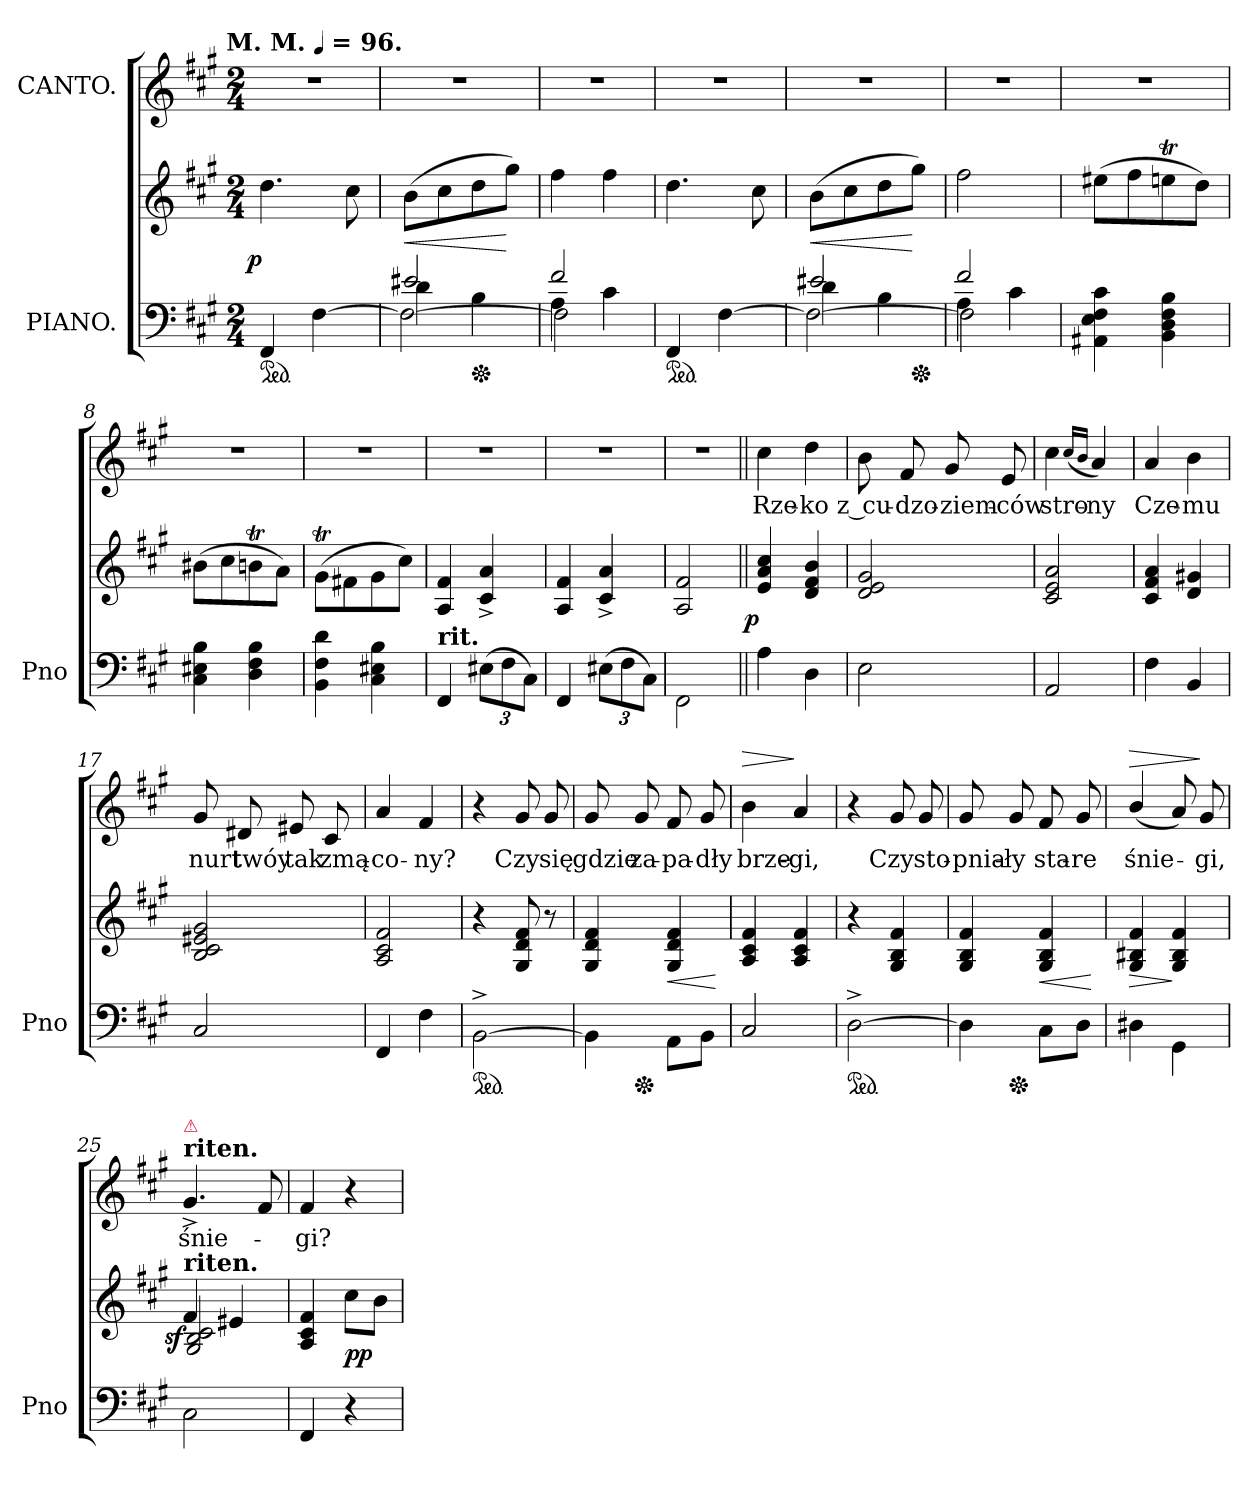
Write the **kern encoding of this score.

**kern	**kern	**dynam	**kern	**text	**dynam
*part2	*part2	*part2	*part1	*part1	*part1
*staff3	*staff2	*staff2/3	*staff1	*staff1	*staff1
*I"PIANO.	*	*	*I"CANTO.	*	*
*I'Pno	*	*	*	*	*
*clefF4	*clefG2	*	*clefG2	*	*
*k[f#c#g#]	*k[f#c#g#]	*	*k[f#c#g#]	*	*
*f#:	*f#:	*	*f#:	*	*
!!LO:TX:omd:t=M. M. [quarter] = 96.
*M2/4	*M2/4	*	*M2/4	*	*
*MM96	*MM96	*	*MM96	*	*
=1	=1	=1	=1	=1	=1
!	!	!LO:DY:rj	!	!	!
*ped	*	*	*	*	*
4FF#	4.dd	p	2rdd	.	.
[<4F#	.	.	.	.	.
.	8cc#	.	.	.	.
=2	=2	=2	=2	=2	=2
*^	*	*	*	*	*
*	*^	*	*	*	*	*
2e#X	4d	2F#\_	(>8bL	<	2rdd	.	.
.	.	.	8cc#	.	.	.	.
*Xped	*	*	*	*	*	*	*
.	4B	.	8dd	.	.	.	.
.	.	.	8gg#J)	[	.	.	.
=3	=3	=3	=3	=3	=3	=3	=3
2f#	4A	2F#\]	4ff#	.	2rdd	.	.
.	4c#	.	4ff#	.	.	.	.
*v	*v	*v	*	*	*	*	*
=4	=4	=4	=4	=4	=4
*ped	*	*	*	*	*
4FF#	4.dd	.	2rdd	.	.
[<4F#	.	.	.	.	.
.	8cc#	.	.	.	.
=5	=5	=5	=5	=5	=5
*^	*	*	*	*	*
*	*^	*	*	*	*	*
2e#X	4d	2F#\_	(>8bL	<	2rdd	.	.
.	.	.	8cc#	.	.	.	.
.	4B	.	8dd	.	.	.	.
*Xped	*	*	*	*	*	*	*
.	.	.	8gg#J)	[	.	.	.
=6	=6	=6	=6	=6	=6	=6	=6
2f#	4A	2F#\]	2ff#	.	2rdd	.	.
.	4c#	.	.	.	.	.	.
*	*v	*v	*	*	*	*	*
=7	=7	=7	=7	=7	=7	=7
!LO:TX:a:B:t=rubato.	!	!	!	!	!	!
*v	*v	*	*	*	*	*
4AA#X 4E 4F# 4c#	(>8ee#XL	.	2rdd	.	.
.	8ff#	.	.	.	.
4BB 4D 4F# 4B	8eenT	.	.	.	.
.	8ddJ)	.	.	.	.
=8	=8	=8	=8	=8	=8
4C# 4E#X 4B	(>8b#XL	.	2rdd	.	.
.	8cc#	.	.	.	.
4D 4F# 4B	8bnT	.	.	.	.
.	8aJ)	.	.	.	.
=9	=9	=9	=9	=9	=9
4BB 4F# 4d	(>8g#t\L	.	2rdd	.	.
.	8f#X\	.	.	.	.
4C# 4E#X 4B	8g#\	.	.	.	.
.	8cc#\J)	.	.	.	.
=10	=10	=10	=10	=10	=10
!LO:TX:a:B:t=rit.	!	!	!	!	!
4FF#	4A 4f#	.	2rdd	.	.
(>12E#XL	4c#^> 4a^>	.	.	.	.
12F#	.	.	.	.	.
12C#J)	.	.	.	.	.
=11	=11	=11	=11	=11	=11
4FF#	4A 4f#	.	2rdd	.	.
(>12E#XL	4c#^> 4a^>	.	.	.	.
12F#	.	.	.	.	.
12C#J)	.	.	.	.	.
=12	=12	=12	=12	=12	=12
2FF#\	2A/ 2f#/	.	2rdd	.	.
=13||	=13||	=13||	=13||	=13||	=13||
*	*	*	*MM60	*	*
!	!	!LO:DY:rj	!	!	!
4A	4e 4a 4cc#	p	4cc#	Rze-	.
4D	4d 4f# 4b	.	4dd	-ko	.
=14	=14	=14	=14	=14	=14
2E	2d 2e 2g#	.	8b	z cu-	.
.	.	.	8f#	-dzo-	.
.	.	.	8g#	-ziem-	.
.	.	.	8e	-ców	.
=15	=15	=15	=15	=15	=15
2AA	2c# 2e 2a	.	4cc#	stro-	.
.	.	.	(16qqcc#/LL	.	.
.	.	.	16qqb/JJ	.	.
.	.	.	4a)	-ny	.
=16	=16	=16	=16	=16	=16
4F#	4c# 4f# 4a	.	4a	Cze-	.
4BB	4d 4g#X	.	4b	mu	.
=17	=17	=17	=17	=17	=17
2C#	2B 2c# 2e#X 2g#	.	8g#	nurt	.
.	.	.	8d#X	twóy	.
.	.	.	8e#X	tak	.
.	.	.	8c#	zmą-	.
=18	=18	=18	=18	=18	=18
4FF#	2A 2c# 2f#	.	4a	-co-	.
4F#	.	.	4f#	-ny?	.
=19	=19	=19	=19	=19	=19
*ped	*	*	*	*	*
[2BB^>\	4r	.	4r	.	.
.	8G#/ 8d/ 8f#/	.	8g#	Czy	.
.	8r	.	8g#	się	.
=20	=20	=20	=20	=20	=20
*	*^	*	*	*	*
4BB\]	4G#/ 4d/ 4f#/	8ryy	.	8g#	gdzie	.
*Xped	*	*	*	*	*	*
.	.	4.ryy	.	8g#	za-	.
!	!	!	!LO:HP:b	!	!	!
8AA\L	4G#/ 4d/ 4f#/	.	<	8f#	-pa-	.
8BB\J	.	.	.	8g#	-dły	.
.	.	.	[	.	.	.
=21	=21	=21	=21	=21	=21	=21
!	!	!	!	!	!	!LO:HP:a
*	*v	*v	*	*	*	*
2C#	4A 4c# 4f#	.	4b	brze-	>
.	4A 4c# 4f#	.	4a	gi,	]
=22	=22	=22	=22	=22	=22
*ped	*	*	*	*	*
[2D^>\	4r	.	4r	.	.
.	4G#/ 4B/ 4f#/	.	8g#	Czy	.
.	.	.	8g#	sto-	.
=23	=23	=23	=23	=23	=23
*	*^	*	*	*	*
4D\]	4G#/ 4B/ 4f#/	8ryy	.	8g#	-pnia-	.
*Xped	*	*	*	*	*	*
.	.	4.ryy	.	8g#	-ły	.
!	!	!	!LO:HP:b	!	!	!
8C#\L	4G#/ 4B/ 4f#/	.	<	8f#	sta-	.
8D\J	.	.	.	8g#	re	.
.	.	.	[	.	.	.
=24	=24	=24	=24	=24	=24	=24
!	!	!	!	!	!	!LO:HP:a
*	*v	*v	*	*	*	*
4D#X\	4G#/ 4B#X/ 4f#/	>	(<4b/	śnie-	>
4GG#\	4G#/ 4B#/ 4f#/	]	8a)	.	.
.	.	.	8g#	gi,	]
=25	=25	=25	=25	=25	=25
*	*^	*	*	*	*
!	!	!	!	!LO:TX:a:B:t=riten.	!	!
!	!	!	!	!LO:TX:a:color=crimson:t=⚠	!	!
!	!LO:TX:a:B:t=riten.	!	!	!	!	!
!	!	!	!LO:DY:rj	!	!	!
2C#\	4f#	2G#/ 2B/ 2c#/	sf	4.g#^>	śnie-	.
.	4e#X	.	.	.	.	.
.	.	.	.	8f#	.	.
*	*v	*v	*	*	*	*
=26	=26	=26	=26	=26	=26
4FF#	4A 4c# 4f#	.	4f#	gi?	.
4r	8cc#L	pp	4r	.	.
.	8bJ	.	.	.	.
=	=	=	=	=	=
*-	*-	*-	*-	*-	*-
